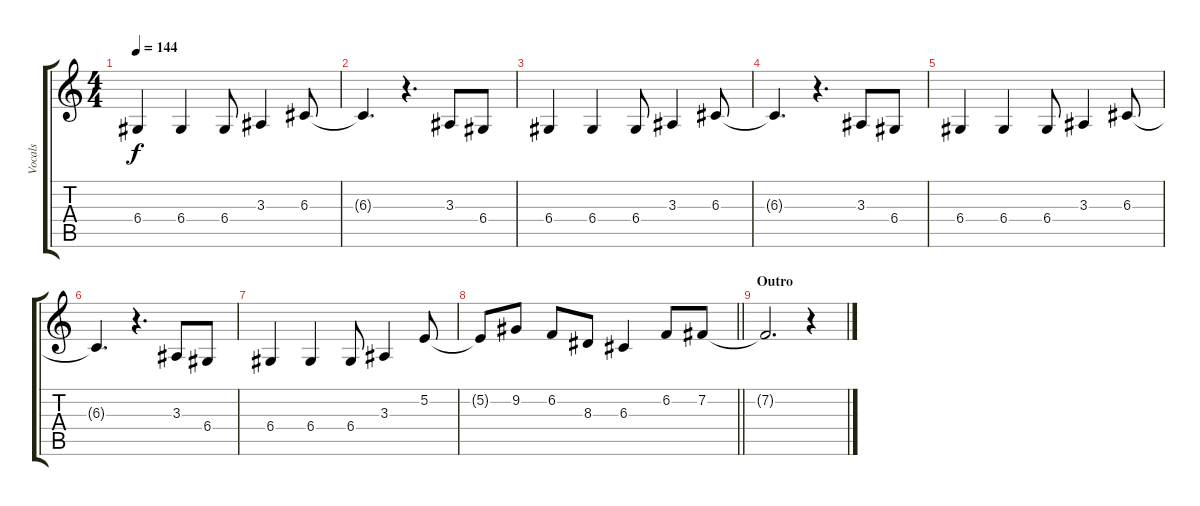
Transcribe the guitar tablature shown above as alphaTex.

\track ("Vocals" "Vocals") {instrument altosax}
\staff {score tabs}
\tuning (E4 B3 G3 D3 A2 E2) {hide}
\ts (4 4)
\tempo 144
\clef g2
\ks c
6.4.4{dy f} 6.4.4 6.4.8 3.3.4 6.3.8 |
6.3{t}.4{d} r.4{d} 3.3.8 6.4.8 |
6.4.4 6.4.4 6.4.8 3.3.4 6.3.8 |
6.3{t}.4{d} r.4{d} 3.3.8 6.4.8 |
6.4.4 6.4.4 6.4.8 3.3.4 6.3.8 |
6.3{t}.4{d} r.4{d} 3.3.8 6.4.8 |
6.4.4 6.4.4 6.4.8 3.3.4 5.2.8 |
\barLineRight lightlight
5.2{t}.8 9.2.8 6.2.8 8.3.8 6.3.4 6.2.8 7.2.8 |
\section ("" "Outro")
7.2{t}.2{d} r.4
